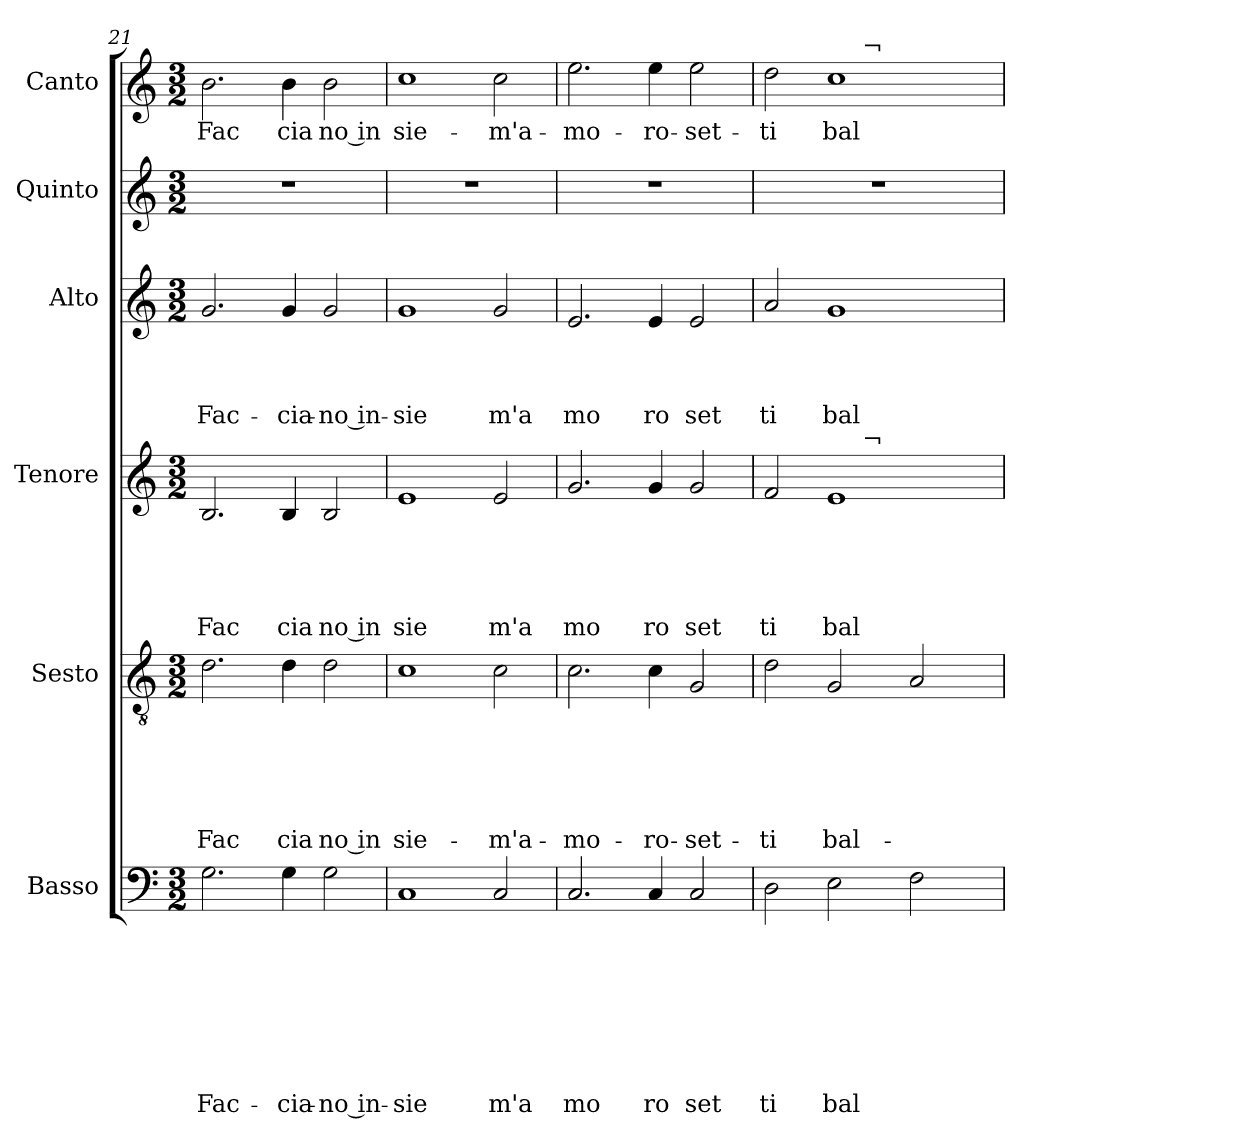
**kern	**text	**text	**text	**text	**text	**text	**text	**text	**kern	**text	**text	**text	**text	**text	**text	**kern	**text	**text	**text	**text	**text	**kern	**text	**text	**text	**text	**kern	**kern	**text
*part6	*part6	*part6	*part6	*part6	*part6	*part6	*part6	*part6	*part5	*part5	*part5	*part5	*part5	*part5	*part5	*part4	*part4	*part4	*part4	*part4	*part4	*part3	*part3	*part3	*part3	*part3	*part2	*part1	*part1
*staff6	*staff6	*staff6	*staff6	*staff6	*staff6	*staff6	*staff6	*staff6	*staff5	*staff5	*staff5	*staff5	*staff5	*staff5	*staff5	*staff4	*staff4	*staff4	*staff4	*staff4	*staff4	*staff3	*staff3	*staff3	*staff3	*staff3	*staff2	*staff1	*staff1
*I"Basso	*	*	*	*	*	*	*	*	*I"Sesto	*	*	*	*	*	*	*I"Tenore	*	*	*	*	*	*I"Alto	*	*	*	*	*I"Quinto	*I"Canto	*
*clefF4	*	*	*	*	*	*	*	*	*clefGv2	*	*	*	*	*	*	*clefG2	*	*	*	*	*	*clefG2	*	*	*	*	*clefG2	*clefG2	*
*k[]	*	*	*	*	*	*	*	*	*k[]	*	*	*	*	*	*	*k[]	*	*	*	*	*	*k[]	*	*	*	*	*k[]	*k[]	*
*C:	*	*	*	*	*	*	*	*	*C:	*	*	*	*	*	*	*C:	*	*	*	*	*	*C:	*	*	*	*	*C:	*C:	*
*M3/2	*	*	*	*	*	*	*	*	*M3/2	*	*	*	*	*	*	*M3/2	*	*	*	*	*	*M3/2	*	*	*	*	*M3/2	*M3/2	*
=21	=21	=21	=21	=21	=21	=21	=21	=21	=21	=21	=21	=21	=21	=21	=21	=21	=21	=21	=21	=21	=21	=21	=21	=21	=21	=21	=21	=21	=21
!	!	!	!	!	!	!	!	!LO:LY:b	!	!	!	!	!	!	!LO:LY:b	!	!	!	!	!	!LO:LY:b	!	!	!	!	!LO:LY:b	!LO:N:vis=1	!	!LO:LY:b
2.G\	.	.	.	.	.	.	.	Fac-	2.d\	.	.	.	.	.	Fac	2.B/	.	.	.	.	Fac	2.g/	.	.	.	Fac-	1.r	2.b\	Fac
!	!	!	!	!	!	!	!	!LO:LY:b	!	!	!	!	!	!	!LO:LY:b	!	!	!	!	!	!LO:LY:b	!	!	!	!	!LO:LY:b	!	!	!LO:LY:b
4G\	.	.	.	.	.	.	.	-cia-	4d\	.	.	.	.	.	cia	4B/	.	.	.	.	cia	4g/	.	.	.	-cia-	.	4b\	cia
!	!	!	!	!	!	!	!	!LO:LY:b:rj	!	!	!	!	!	!	!LO:LY:b:rj	!	!	!	!	!	!LO:LY:b:rj	!	!	!	!	!LO:LY:b:rj	!	!	!LO:LY:b:rj
2G\	.	.	.	.	.	.	.	-no in-	2d\	.	.	.	.	.	no in	2B/	.	.	.	.	no in	2g/	.	.	.	-no in-	.	2b\	no in
!!LO:PB:g=z
=22	=22	=22	=22	=22	=22	=22	=22	=22	=22	=22	=22	=22	=22	=22	=22	=22	=22	=22	=22	=22	=22	=22	=22	=22	=22	=22	=22	=22	=22
!	!	!	!	!	!	!	!	!LO:LY:b	!	!	!	!	!	!	!LO:LY:b	!	!	!	!	!	!LO:LY:b	!	!	!	!	!LO:LY:b	!LO:N:vis=1	!	!LO:LY:b
1C	.	.	.	.	.	.	.	-sie	1c	.	.	.	.	.	sie-	1e	.	.	.	.	sie	1g	.	.	.	-sie	1.r	1cc	sie-
!	!	!	!	!	!	!	!	!LO:LY:b	!	!	!	!	!	!	!LO:LY:b	!	!	!	!	!	!LO:LY:b	!	!	!	!	!LO:LY:b	!	!	!LO:LY:b
2C/	.	.	.	.	.	.	.	m'a	2c\	.	.	.	.	.	-m'a-	2e/	.	.	.	.	m'a	2g/	.	.	.	m'a	.	2cc\	-m'a-
=23	=23	=23	=23	=23	=23	=23	=23	=23	=23	=23	=23	=23	=23	=23	=23	=23	=23	=23	=23	=23	=23	=23	=23	=23	=23	=23	=23	=23	=23
!	!	!	!	!	!	!	!	!LO:LY:b	!	!	!	!	!	!	!LO:LY:b	!	!	!	!	!	!LO:LY:b	!	!	!	!	!LO:LY:b	!LO:N:vis=1	!	!LO:LY:b
2.C/	.	.	.	.	.	.	.	mo	2.c\	.	.	.	.	.	-mo-	2.g/	.	.	.	.	mo	2.e/	.	.	.	mo	1.r	2.ee\	-mo-
!	!	!	!	!	!	!	!	!LO:LY:b	!	!	!	!	!	!	!LO:LY:b	!	!	!	!	!	!LO:LY:b	!	!	!	!	!LO:LY:b	!	!	!LO:LY:b
4C/	.	.	.	.	.	.	.	ro	4c\	.	.	.	.	.	-ro-	4g/	.	.	.	.	ro	4e/	.	.	.	ro	.	4ee\	-ro-
!	!	!	!	!	!	!	!	!LO:LY:b	!	!	!	!	!	!	!LO:LY:b	!	!	!	!	!	!LO:LY:b	!	!	!	!	!LO:LY:b	!	!	!LO:LY:b
2C/	.	.	.	.	.	.	.	set	2G/	.	.	.	.	.	-set-	2g/	.	.	.	.	set	2e/	.	.	.	set	.	2ee\	-set-
=24	=24	=24	=24	=24	=24	=24	=24	=24	=24	=24	=24	=24	=24	=24	=24	=24	=24	=24	=24	=24	=24	=24	=24	=24	=24	=24	=24	=24	=24
!	!	!	!	!	!	!	!	!	!	!	!	!	!	!	!	!	!	!	!	!	!	!	!	!	!	!	!	!LO:TX:a:t=¬	!
!	!	!	!	!	!	!	!	!	!	!	!	!	!	!	!	!LO:TX:a:t=¬	!	!	!	!	!	!	!	!	!	!	!	!	!
!	!	!	!	!	!	!	!	!LO:LY:b	!	!	!	!	!	!	!LO:LY:b	!	!	!	!	!	!LO:LY:b	!	!	!	!	!LO:LY:b	!LO:N:vis=1	!	!LO:LY:b
*	*	*	*	*	*	*	*	*	*	*	*	*	*	*	*	*^	*	*	*	*	*	*	*	*	*	*	*	*^	*
2D\	.	.	.	.	.	.	.	ti	2d\	.	.	.	.	.	-ti	2f/	2ryy	.	.	.	.	ti	2a/	.	.	.	ti	1.r	2dd\	2ryy	-ti
!	!	!	!	!	!	!	!	!LO:LY:b	!	!	!	!	!	!	!LO:LY:b	!	!	!	!	!	!	!LO:LY:b	!	!	!	!	!LO:LY:b	!	!	!	!LO:LY:b
2E\	.	.	.	.	.	.	.	bal	2G/	.	.	.	.	.	bal-	1e	8.ryy	.	.	.	.	bal	1g	.	.	.	bal	.	1cc	8.ryy	bal-
!	!	!	!	!	!	!	!	!	!	!	!	!	!	!	!	!	!	!	!	!	!	!	!	!	!	!	!	!	!	!LO:TX:a:t=¬	!
!	!	!	!	!	!	!	!	!	!	!	!	!	!	!	!	!	!LO:TX:a:t=¬	!	!	!	!	!	!	!	!	!	!	!	!	!	!
.	.	.	.	.	.	.	.	.	.	.	.	.	.	.	.	.	2ryy	.	.	.	.	.	.	.	.	.	.	.	.	2ryy	.
2F\	.	.	.	.	.	.	.	.	2A/	.	.	.	.	.	.	.	.	.	.	.	.	.	.	.	.	.	.	.	.	.	.
.	.	.	.	.	.	.	.	.	.	.	.	.	.	.	.	.	4ryy	.	.	.	.	.	.	.	.	.	.	.	.	4ryy	.
.	.	.	.	.	.	.	.	.	.	.	.	.	.	.	.	.	16ryy	.	.	.	.	.	.	.	.	.	.	.	.	16ryy	.
*	*	*	*	*	*	*	*	*	*	*	*	*	*	*	*	*v	*v	*	*	*	*	*	*	*	*	*	*	*	*v	*v	*
=	=	=	=	=	=	=	=	=	=	=	=	=	=	=	=	=	=	=	=	=	=	=	=	=	=	=	=	=	=
*-	*-	*-	*-	*-	*-	*-	*-	*-	*-	*-	*-	*-	*-	*-	*-	*-	*-	*-	*-	*-	*-	*-	*-	*-	*-	*-	*-	*-	*-
